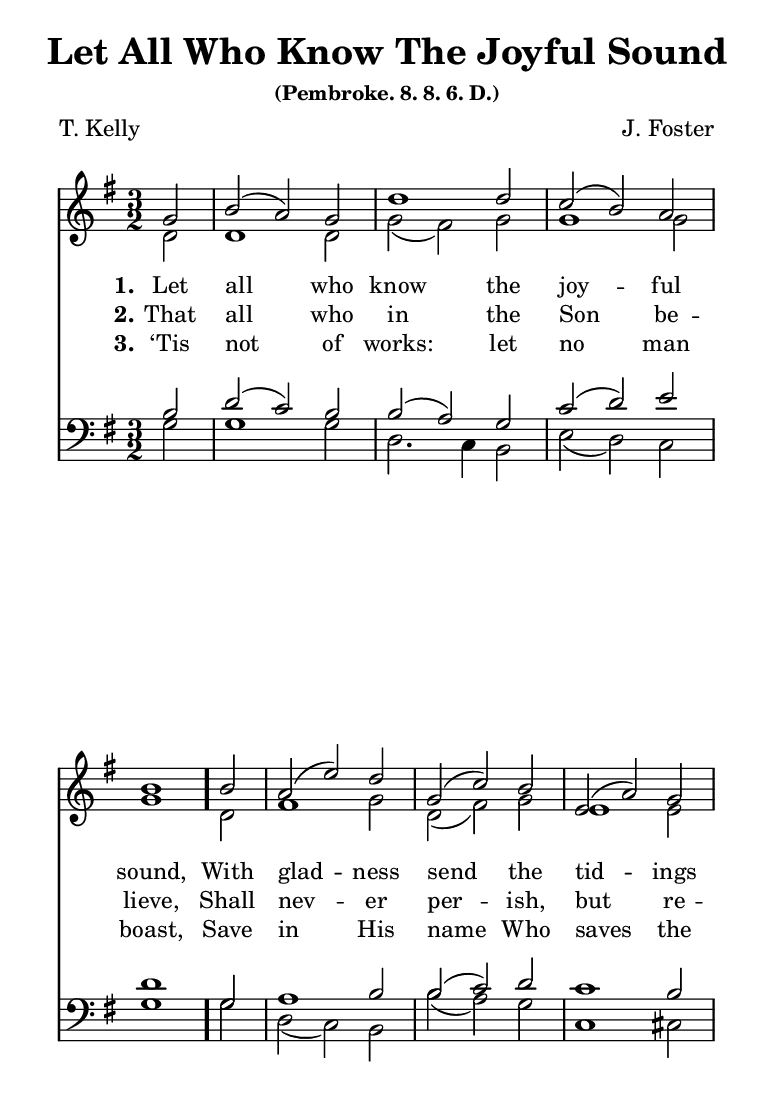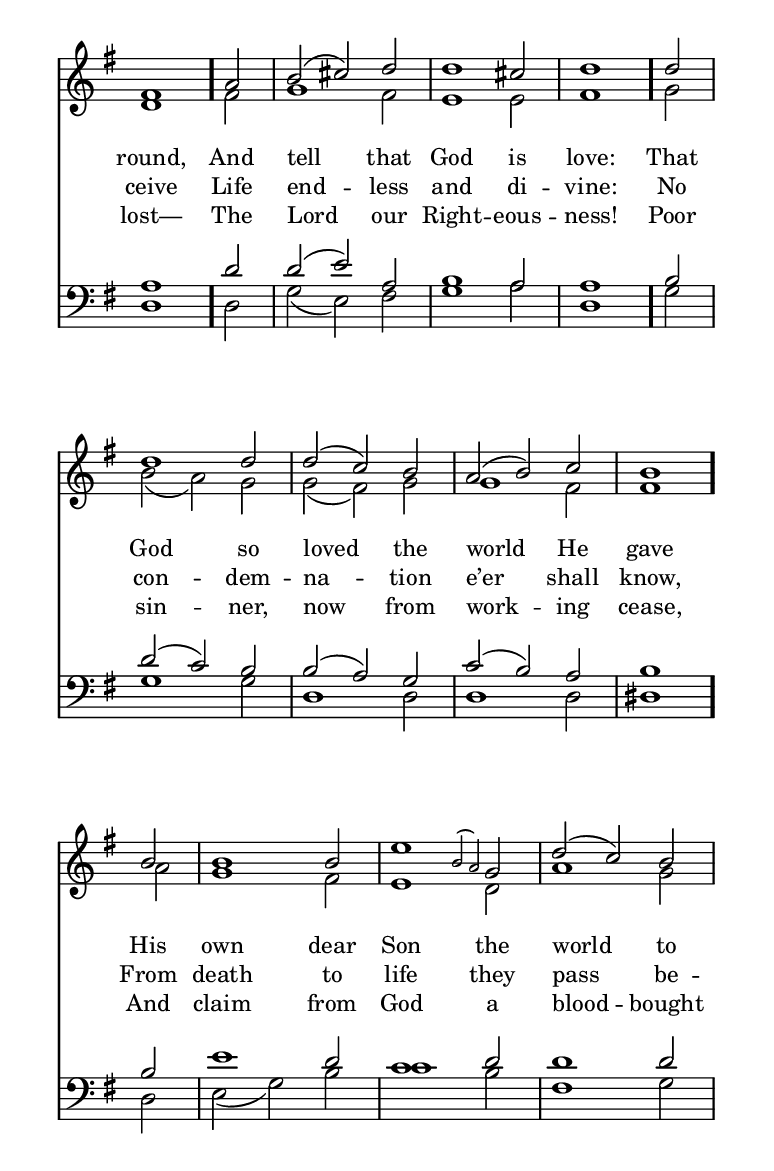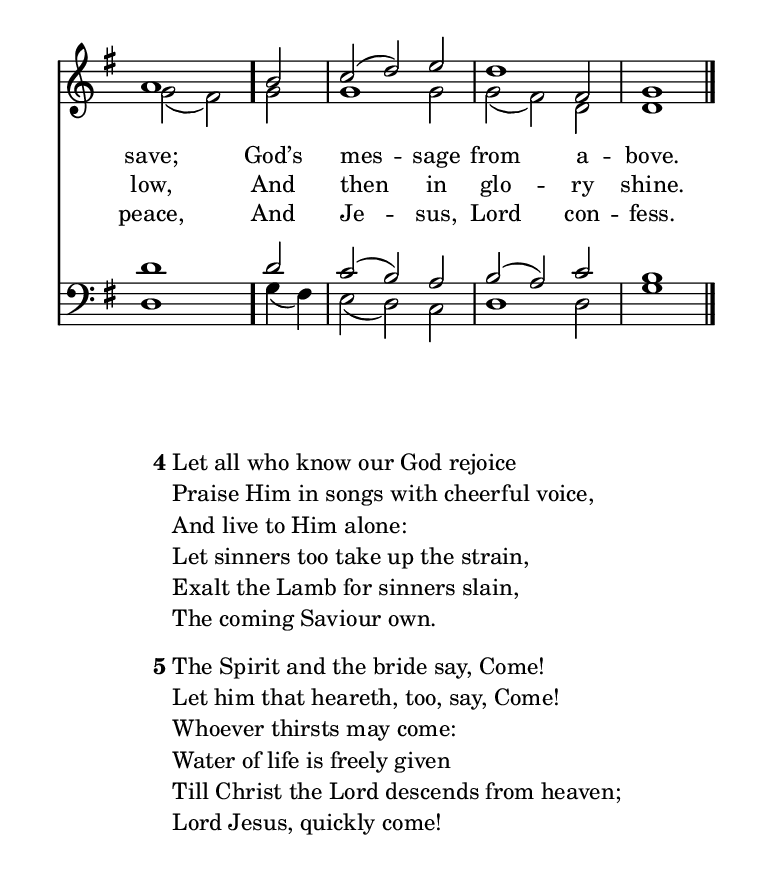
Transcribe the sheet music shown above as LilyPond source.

\include "common/global.ily"
\paper {
  \include "common/paper.ily"
  %ragged-bottom = ##t
  %ragged-last-bottom = ##t
  %systems-per-page = ##f
  %page-count = ##f
}

\header{
  title = "Let All Who Know The Joyful Sound"
  subsubtitle = "(Pembroke. 8. 8. 6. D.)"
  %meter = "8.8.6.D."
  poet = "T. Kelly"
  composer = "J. Foster"
  %copyright = ""
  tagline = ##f
}

% for fermata in MIDI
ta = { \tempo 2=100 }
tb = { \tempo 2=50 }

global = {
  \include "common/overrides.ily"
  \override Staff.TimeSignature.style = #'()
  \time 3/2
  \override Score.MetronomeMark.transparent = ##t % hide all fermata changes too
  \ta
  \key g \major
  \partial 2
  \autoBeamOff
}

notesSoprano = {
\global
\relative c'' {

  g2 | b( a) g | d'1 d2 | c( b) a | b1
  b2 | a( e') d | g,( c) b | e,( a) g | fis1
  a2 | b( cis) d | d1 cis2 | d1
  d2 | d1 d2 | d( c) b | a( b) c | b1
  b2 | b1 b2 | e1 \grace { b2( a2) } g2 | d'( c) b | a1
  b2 | c( d) e | d1 fis,2 | g1

  \bar "|."

}
}

notesAlto = {
\global
\relative e' {

  d2 | d1 d2 | g( fis) g | g1 g2 | g1
  d2 | fis1 g2 | d( fis) g | e1 e2 | d1
  fis2 | g1 fis2 | e1 e2 | fis1
  g2 | b( a) g | g( fis) g | g1 fis2 | fis1
  a2 | g1 fis2 | e1 d2 | a'1 g2 | g( fis)
  g2 | g1 g2 | g( fis) d | d1

}
}

notesTenor = {
\global
\relative a {

  b2 | d( c) b | b( a) g | c( d) e | d1
  g,2 | a1 b2 | b(c) d | c1 b2 | a1
  d2 | d( e) a, | b1 a2 | a1
  b2 | d( c) b | b( a) g | c( b) a | b1
  b2 | e1 d2 | c1 d2 | d1 d2 | d1
  d2 | c( b) a | b( a) c | b1

}
}

notesBass = {
\global
\relative f {

  g2 | g1 g2 | d2. c4 b2 | e( d) c | g'1
  g2 | d( c) b | b'( a) g | c,1 cis2 | d1
  d2 | g( e) fis | g1 a2 | d,1
  g2 | g1 g2 | d1 d2 | d1 d2 | dis1
  dis2 | e( g) b | c1 b2 | fis1 g2 | d1
  g4( fis4) | e2( d) c | d1 d2 | g1

}
}

wordsA = \lyricmode {
\set stanza = "1."

Let all who know the joy -- ful sound, \bar "."
With glad -- ness send the tid -- ings round, \bar "."
And tell that God is love: \bar "."
That God so loved the world He gave \bar "."
His own dear Son the world to save; \bar "."
God’s mes -- sage from a -- bove. \bar "."

}

wordsB = \lyricmode {
\set stanza = "2."

That all who in the Son be -- lieve,
Shall nev -- er per -- ish, but re -- ceive
Life end -- less and di -- vine:
No con -- dem -- na -- tion e’er shall know,
From death to life they pass be -- low,
And then in glo -- ry shine.

}

wordsC = \lyricmode {
\set stanza = "3."

‘Tis not of works: let no man boast,
Save in His name Who saves the lost—
The Lord our Right -- eous -- ness!
Poor sin -- ner, now from work -- ing cease,
And claim from God a blood -- bought peace,
And Je -- sus, Lord con -- fess.

}

wordsD = \markuplist {

\line { Let all who know our God rejoice }
\line { Praise Him in songs with cheerful voice, }
\line { And live to Him alone: }
\line { Let sinners too take up the strain, }
\line { Exalt the Lamb for sinners slain, }
\line { The coming Saviour own. }

}

wordsE = \markuplist {

\line { The Spirit and the bride say, Come! }
\line { Let him that heareth, too, say, Come! }
\line { Whoever thirsts may come: }
\line { Water of life is freely given }
\line { Till Christ the Lord descends from heaven; }
\line { Lord Jesus, quickly come! }

}

\score {
  \context ChoirStaff <<
    \context Staff = upper <<
      \set ChoirStaff.systemStartDelimiter = #'SystemStartBar
      \context Voice  = sopranos { \voiceOne << \notesSoprano >> }
      \context Voice  = altos { \voiceTwo << \notesAlto >> }
      \context Lyrics = one   \lyricsto sopranos \wordsA
      \context Lyrics = two   \lyricsto sopranos \wordsB
      \context Lyrics = three \lyricsto sopranos \wordsC
    >>
    \context Staff = men <<
      \clef bass
      \context Voice  = tenors { \voiceOne << \notesTenor >> }
      \context Voice  = basses { \voiceTwo << \notesBass >> }
    >>
  >>
  \layout {
    \include "common/layout.ily"
  }
  \midi{
    \include "common/midi.ily"
  }
}

\noPageBreak

\markup { \fill-line { \column {
  \line{ \bold 4 \column { \wordsD } } \combine \null \vspace #0.4
  \line{ \bold 5 \column { \wordsE } } \combine \null \vspace #0.4
} } }

\pageBreak

\version "2.18.0"  % necessary for upgrading to future LilyPond versions.

% vi:set et ts=2 sw=2 ai nocindent syntax=lilypond
